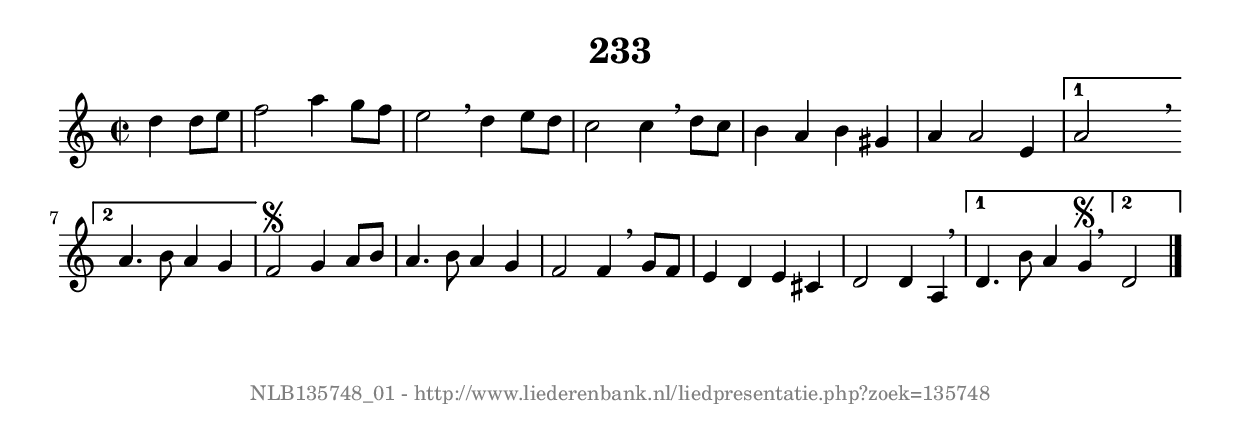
%
% produced by wce2krn 1.64 (7 June 2014)
%
\version"2.16"
#(append! paper-alist '(("long" . (cons (* 210 mm) (* 2000 mm)))))
#(set-default-paper-size "long")
sb = {\breathe}
mBreak = {\breathe }
bBreak = {\breathe }
x = {\once\override NoteHead #'style = #'cross }
gl=\glissando
itime={\override Staff.TimeSignature #'stencil = ##f }
ficta = {\once\set suggestAccidentals = ##t}
fine = {\once\override Score.RehearsalMark #'self-alignment-X = #1 \mark \markup {\italic{Fine}}}
dc = {\once\override Score.RehearsalMark #'self-alignment-X = #1 \mark \markup {\italic{D.C.}}}
dcf = {\once\override Score.RehearsalMark #'self-alignment-X = #1 \mark \markup {\italic{D.C. al Fine}}}
dcc = {\once\override Score.RehearsalMark #'self-alignment-X = #1 \mark \markup {\italic{D.C. al Coda}}}
ds = {\once\override Score.RehearsalMark #'self-alignment-X = #1 \mark \markup {\italic{D.S.}}}
dsf = {\once\override Score.RehearsalMark #'self-alignment-X = #1 \mark \markup {\italic{D.S. al Fine}}}
dsc = {\once\override Score.RehearsalMark #'self-alignment-X = #1 \mark \markup {\italic{D.S. al Coda}}}
pv = {\set Score.repeatCommands = #'((volta "1"))}
sv = {\set Score.repeatCommands = #'((volta "2"))}
tv = {\set Score.repeatCommands = #'((volta "3"))}
qv = {\set Score.repeatCommands = #'((volta "4"))}
xv = {\set Score.repeatCommands = #'((volta #f))}
\header{ tagline = ""
title = "233"
}
\score {{
\key d \dorian
\relative g'
{
\set melismaBusyProperties = #'()
\partial 32*16
\time 2/2
\tempo 4=120
\override Score.MetronomeMark #'transparent = ##t
\override Score.RehearsalMark #'break-visibility = #(vector #t #t #f)
d'4 d8 e8 | f2 a4 g8 f8 | e2 \sb d4 e8 d8 | c2 c4 \sb d8 c8 | b4 a4 b4 gis4 | a4 a2 e4 | \pv a2 s2 \bar ":|:" \bBreak
\sv a4. b8 a4 g4 \xv | f2\segno g4 a8 b8 | a4. b8 a4 g4 | f2 f4 \sb g8 f8 | e4 d4 e4 cis4 | d2 d4 a4 |  \mBreak \bar "|"
\pv d4. b'8 a4 g4\segno \bar ":|" \bBreak
\sv d2 \xv \bar "|."
 }}
 \midi { }
 \layout {
            indent = 0.0\cm
}
}
\markup { \vspace #0 } \markup { \with-color #grey \fill-line { \center-column { \smaller "NLB135748_01 - http://www.liederenbank.nl/liedpresentatie.php?zoek=135748" } } }
